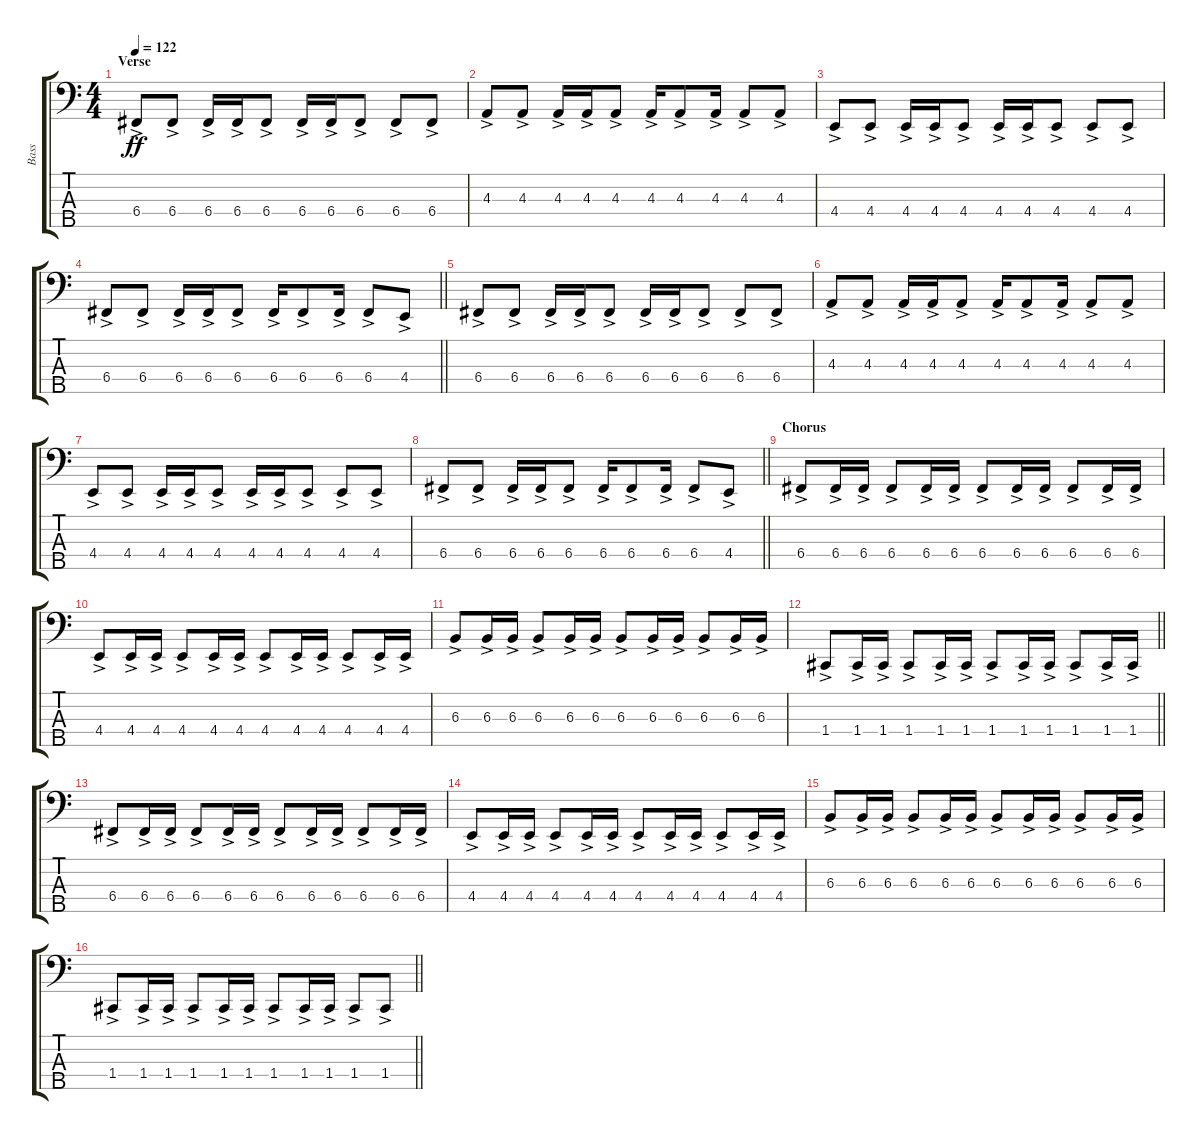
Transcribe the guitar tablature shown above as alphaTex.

\track ("Bass" "Bass") {instrument electricbassfinger}
\staff {score tabs}
\tuning (Eb2 Bb1 F1 C1 G0) {hide}
\ts (4 4)
\section ("" "Verse")
\tempo 122
\clef f4
\ks c
6.4{ac}.8{dy ff} 6.4{ac}.8 6.4{ac}.16 6.4{ac}.16 6.4{ac}.8 6.4{ac}.16 6.4{ac}.16 6.4{ac}.8 6.4{ac}.8 6.4{ac}.8 |
4.3{ac}.8 4.3{ac}.8 4.3{ac}.16 4.3{ac}.16 4.3{ac}.8 4.3{ac}.16 4.3{ac}.8 4.3{ac}.16 4.3{ac}.8 4.3{ac}.8 |
4.4{ac}.8 4.4{ac}.8 4.4{ac}.16 4.4{ac}.16 4.4{ac}.8 4.4{ac}.16 4.4{ac}.16 4.4{ac}.8 4.4{ac}.8 4.4{ac}.8 |
\barLineRight lightlight
6.4{ac}.8 6.4{ac}.8 6.4{ac}.16 6.4{ac}.16 6.4{ac}.8 6.4{ac}.16 6.4{ac}.8 6.4{ac}.16 6.4{ac}.8 4.4{ac}.8 |
\section ("" "")
6.4{ac}.8 6.4{ac}.8 6.4{ac}.16 6.4{ac}.16 6.4{ac}.8 6.4{ac}.16 6.4{ac}.16 6.4{ac}.8 6.4{ac}.8 6.4{ac}.8 |
4.3{ac}.8 4.3{ac}.8 4.3{ac}.16 4.3{ac}.16 4.3{ac}.8 4.3{ac}.16 4.3{ac}.8 4.3{ac}.16 4.3{ac}.8 4.3{ac}.8 |
4.4{ac}.8 4.4{ac}.8 4.4{ac}.16 4.4{ac}.16 4.4{ac}.8 4.4{ac}.16 4.4{ac}.16 4.4{ac}.8 4.4{ac}.8 4.4{ac}.8 |
\barLineRight lightlight
6.4{ac}.8 6.4{ac}.8 6.4{ac}.16 6.4{ac}.16 6.4{ac}.8 6.4{ac}.16 6.4{ac}.8 6.4{ac}.16 6.4{ac}.8 4.4{ac}.8 |
\section ("" "Chorus")
6.4{ac}.8 6.4{ac}.16 6.4{ac}.16 6.4{ac}.8 6.4{ac}.16 6.4{ac}.16 6.4{ac}.8 6.4{ac}.16 6.4{ac}.16 6.4{ac}.8 6.4{ac}.16 6.4{ac}.16 |
4.4{ac}.8 4.4{ac}.16 4.4{ac}.16 4.4{ac}.8 4.4{ac}.16 4.4{ac}.16 4.4{ac}.8 4.4{ac}.16 4.4{ac}.16 4.4{ac}.8 4.4{ac}.16 4.4{ac}.16 |
6.3{ac}.8 6.3{ac}.16 6.3{ac}.16 6.3{ac}.8 6.3{ac}.16 6.3{ac}.16 6.3{ac}.8 6.3{ac}.16 6.3{ac}.16 6.3{ac}.8 6.3{ac}.16 6.3{ac}.16 |
\barLineRight lightlight
1.4{ac}.8 1.4{ac}.16 1.4{ac}.16 1.4{ac}.8 1.4{ac}.16 1.4{ac}.16 1.4{ac}.8 1.4{ac}.16 1.4{ac}.16 1.4{ac}.8 1.4{ac}.16 1.4{ac}.16 |
\section ("" "")
6.4{ac}.8 6.4{ac}.16 6.4{ac}.16 6.4{ac}.8 6.4{ac}.16 6.4{ac}.16 6.4{ac}.8 6.4{ac}.16 6.4{ac}.16 6.4{ac}.8 6.4{ac}.16 6.4{ac}.16 |
4.4{ac}.8 4.4{ac}.16 4.4{ac}.16 4.4{ac}.8 4.4{ac}.16 4.4{ac}.16 4.4{ac}.8 4.4{ac}.16 4.4{ac}.16 4.4{ac}.8 4.4{ac}.16 4.4{ac}.16 |
6.3{ac}.8 6.3{ac}.16 6.3{ac}.16 6.3{ac}.8 6.3{ac}.16 6.3{ac}.16 6.3{ac}.8 6.3{ac}.16 6.3{ac}.16 6.3{ac}.8 6.3{ac}.16 6.3{ac}.16 |
\barLineRight lightlight
1.4{ac}.8 1.4{ac}.16 1.4{ac}.16 1.4{ac}.8 1.4{ac}.16 1.4{ac}.16 1.4{ac}.8 1.4{ac}.16 1.4{ac}.16 1.4{ac}.8 1.4{ac}.8
